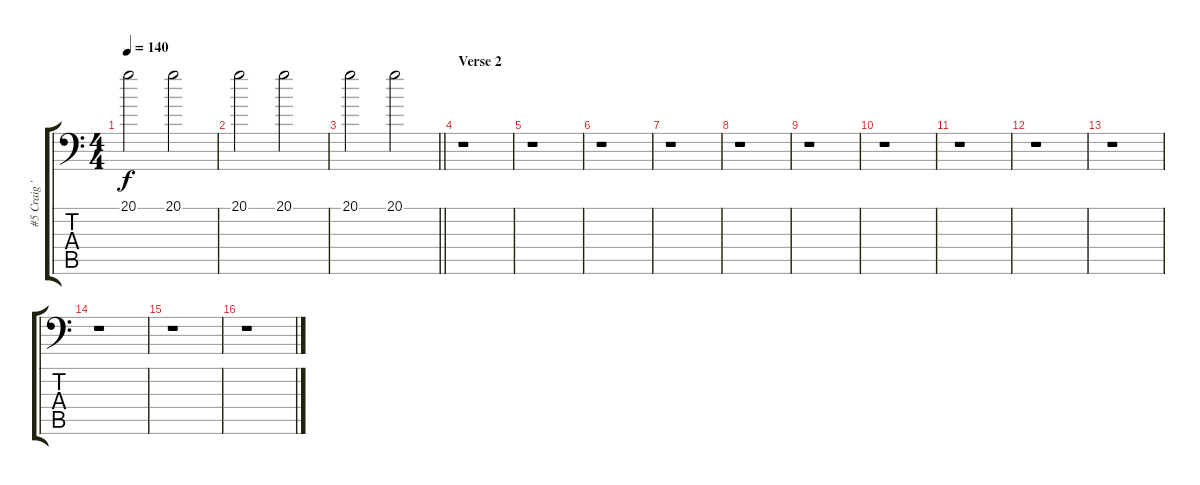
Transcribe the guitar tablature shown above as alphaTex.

\track ("#5 Craig ''133''" "#5 Craig '") {solo instrument sitar}
\staff {score tabs}
\tuning (B3 Gb3 D3 A2 E2 A1) {hide}
\ts (4 4)
\tempo 140
\clef f4
\ks c
20.1.2{dy f} 20.1.2 |
20.1.2 20.1.2 |
\barLineRight lightlight
20.1.2 20.1.2 |
\section ("" "Verse 2")
r.1 |
r.1 |
r.1 |
r.1 |
r.1 |
r.1 |
r.1 |
r.1 |
r.1 |
r.1 |
r.1 |
r.1 |
r.1
